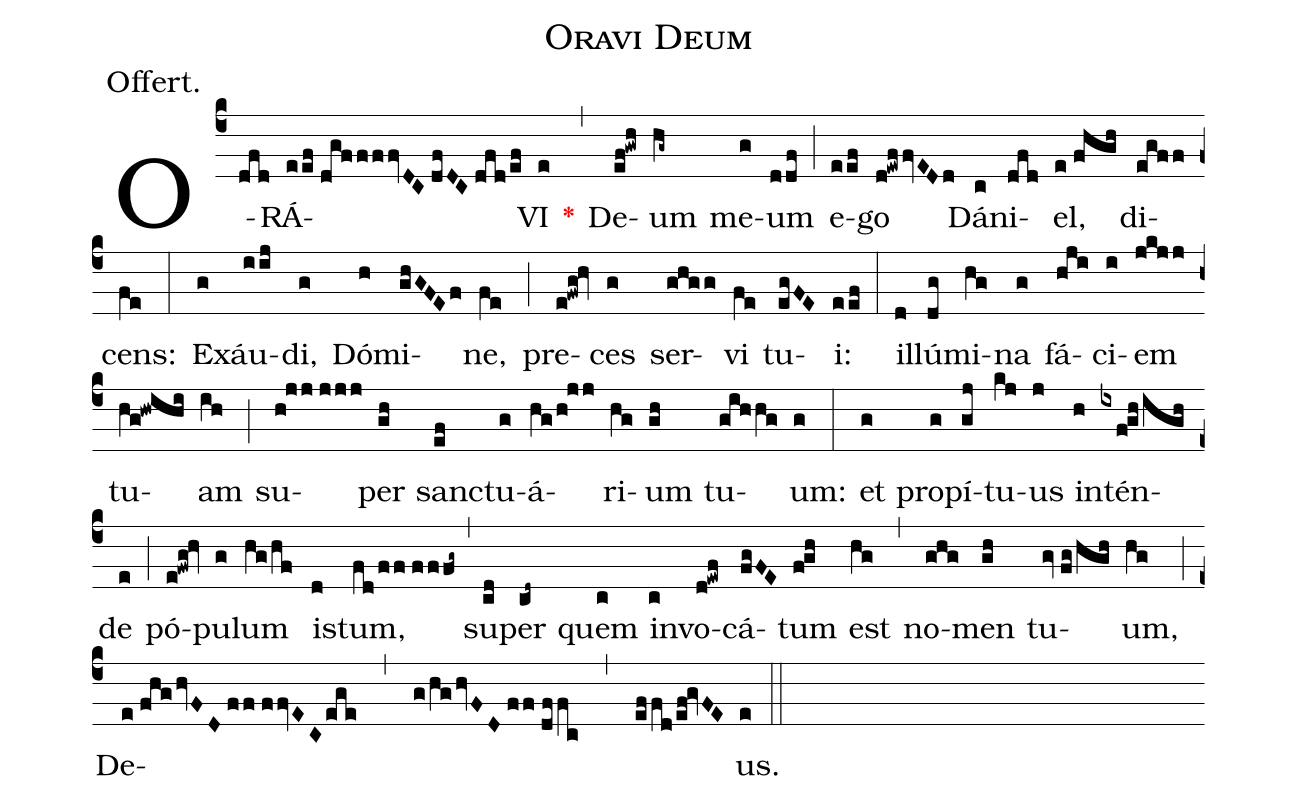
name:Oravi Deum;
annotation:Offert.;
mode:IV.;
office-part:Offertory;
%%
(c4) O(dfd)RÁ(eef//dgffffvDC//dfDC//dfd/ef)VI(e) <v>\red{*}</v>(,) De(ef!gwh)um(hg~) me(g)um(ddf) (;) e(eef)go(d!ewffvEDd) Dá(c)ni(dfd)el,(e//fhgh) di(egff)cens:(fe) (:) Ex(g)áu(iij)di,(g) Dó(h)mi(ghGFEf)ne,(fe) (;) pre(e!fwg!hv)ces(g) ser(ghgg)vi(fe) tu(egFE)i:(eef) (:) il(d)lú(dg)mi(hg)na(g) fá(hji)ci(i)em(jkjj) tu(hg!hwihi)am(ih) (;) su(h!jj//jjj)per(gh) sanc(ef)tu(g)á(hg/h!jj)ri(hg)um(gh) tu(gihhg)um:(g) (:) et(g) pro(g)pí(gj)tu(kj)us(j) in(h)tén(ixf!gh/igh)de(e) (;) pó(e!fwg!hv)pu(g)lum(hg/hf) is(d)tum,(fd/ff//fffg~) (,) su(cd)per(cd~) quem(c) in(c)vo(d!ewf)cá(fgFE)tum(f!gh) est(hg) (,) no(ghg)men(gh) tu(gv//fg/hgh)um,(hg) (;) De(e//fhg/hvFD//ff//ffvEC/ege , g/hg/hvFD//ff//dffc , effd/ef!gvFE)us.(e) (::)
